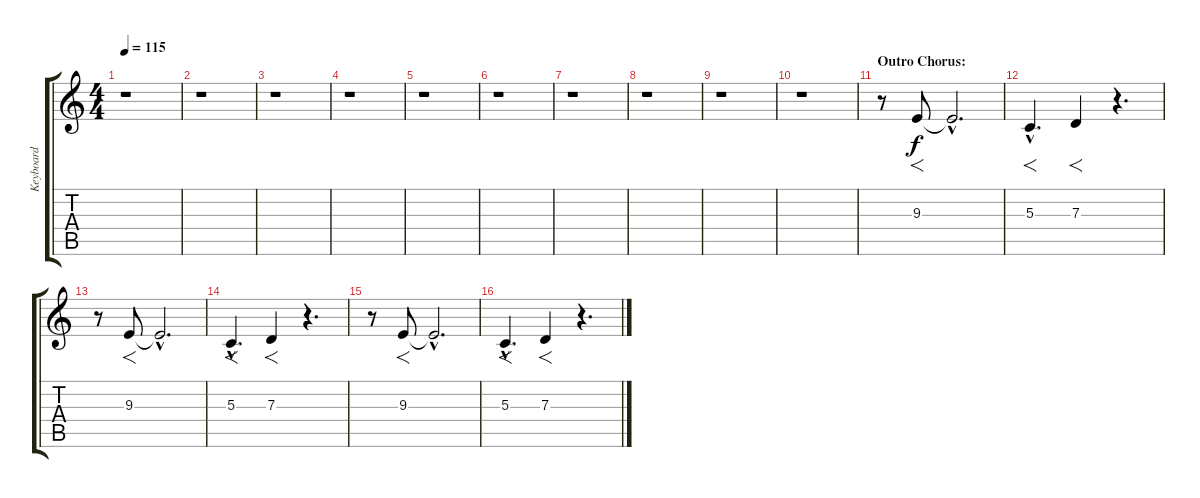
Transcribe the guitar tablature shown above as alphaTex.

\track ("Keyboard" "Keyboard") {instrument stringensemble1}
\staff {score tabs}
\tuning (E4 B3 G3 D3 A2 E2) {hide}
\ts (4 4)
\tempo 115
\clef g2
\ks c
r.1{dy f} |
r.1 |
r.1 |
r.1 |
r.1 |
r.1 |
r.1 |
r.1 |
r.1 |
r.1 |
\section ("" "Outro Chorus:")
r.8 9.3.8{f} 9.3{hac t}.2{d} |
5.3{hac}.4{f d} 7.3.4{f} r.4{d} |
r.8 9.3.8{f} 9.3{hac t}.2{d} |
5.3{hac}.4{f d} 7.3.4{f} r.4{d} |
r.8 9.3.8{f} 9.3{hac t}.2{d} |
5.3{hac}.4{f d} 7.3.4{f} r.4{d}
